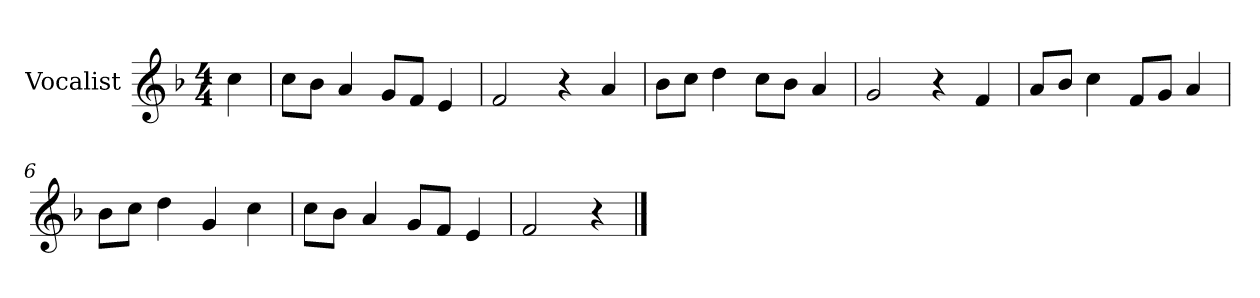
**kern
*part1
*staff1
*I"Vocalist
*k[b-]
*F:
*M4/4
=
4cc
=1
8ccL
8b-J
4a
8gL
8fJ
4e
=2
2f
4r
4a
=3
8b-L
8ccJ
4dd
8ccL
8b-J
4a
=4
2g
4r
4f
=5
8aL
8b-J
4cc
8fL
8gJ
4a
=6
8b-L
8ccJ
4dd
4g
4cc
=7
8ccL
8b-J
4a
8gL
8fJ
4e
=8
2f
4r
==
*-
